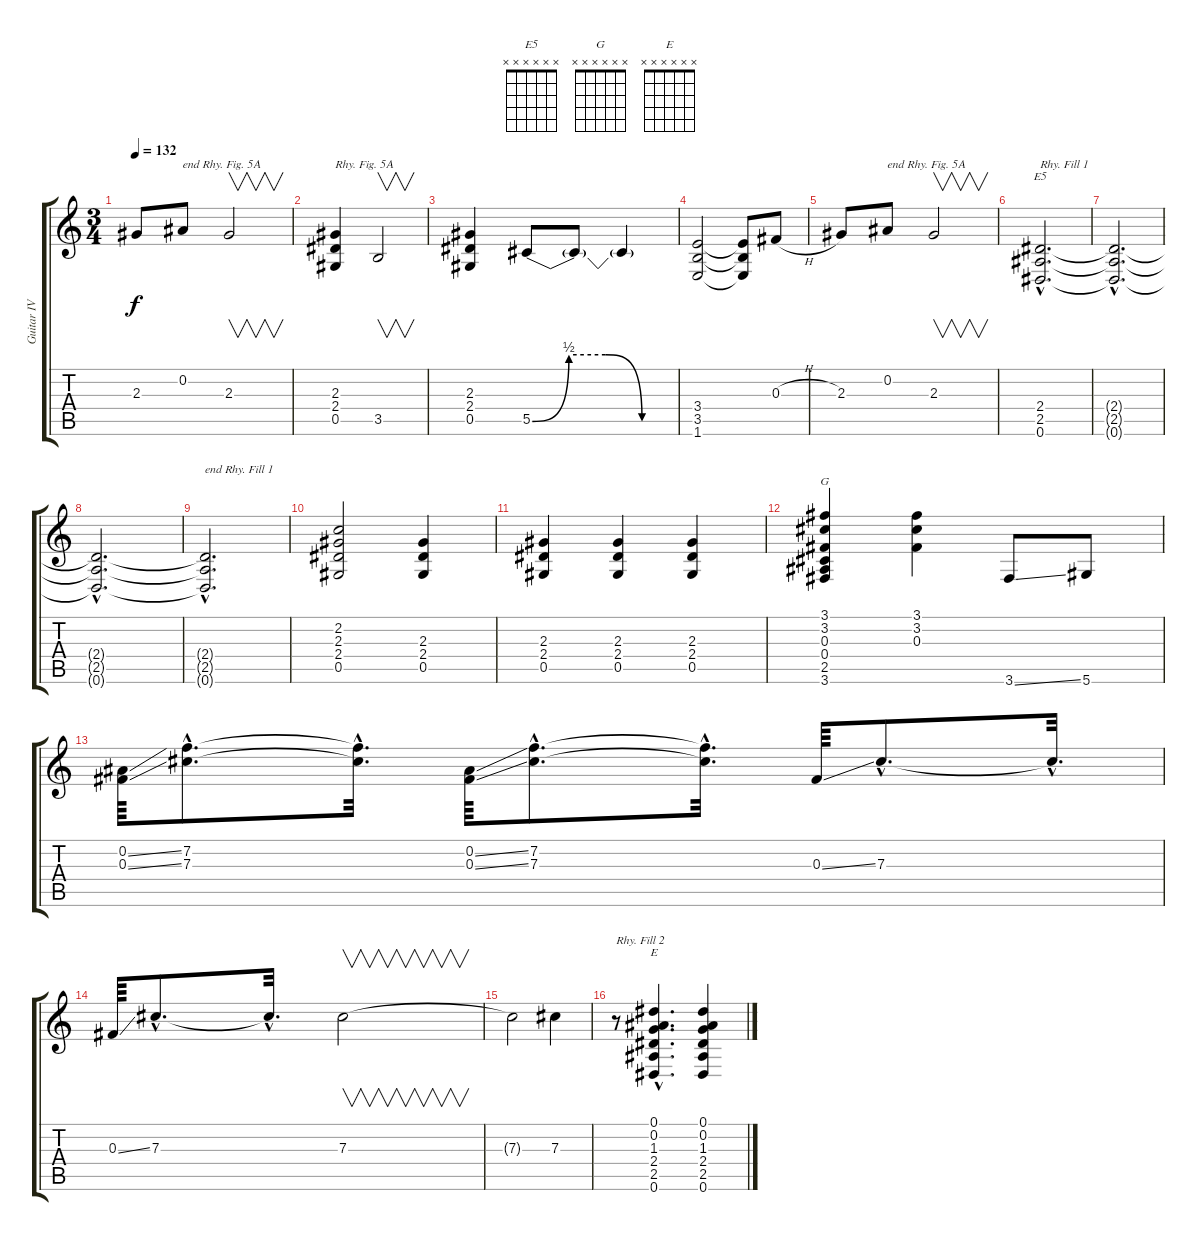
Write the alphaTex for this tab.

\track ("Guitar IV" "Guitar IV") {instrument distortionguitar}
\staff {score tabs}
\tuning (Eb4 Bb3 Gb3 Db3 Ab2 Eb2) {hide}
\chord ("E5" x x x x x x) {firstfret 0}
\chord ("G" x x x x x x) {firstfret 0}
\chord ("E" x x x x x x) {firstfret 0}
\ts (3 4)
\tempo 132
\clef g2
\ks c
2.3.8{dy f} 0.2.8{txt "end Rhy. Fig. 5A"} 2.3.2{v} |
(2.3 2.4 0.5).4{txt "Rhy. Fig. 5A"} 3.5.2{v} |
(2.3 2.4 0.5).4 5.5{be (custom 0 0 15 2 30 2 45 0 60 0)}.8 5.5{t}.8 5.5{t}.4 |
(3.4 3.5 1.6).2 (3.4{t} 3.5{t} 1.6{t}).8 0.3{h}.8 |
2.3.8 0.2.8{txt "end Rhy. Fig. 5A"} 2.3.2{v} |
(2.4{hac} 2.5{hac} 0.6{hac}).2{d ch "E5" txt "Rhy. Fill 1"} |
(2.4{hac t} 2.5{hac t} 0.6{hac t}).2{d} |
(2.4{hac t} 2.5{hac t} 0.6{hac t}).2{d} |
(2.4{hac t} 2.5{hac t} 0.6{hac t}).2{d txt "end Rhy. Fill 1"} |
(2.2 2.3 2.4 0.5).2 (2.3 2.4 0.5).4 |
(2.3 2.4 0.5).4 (2.3 2.4 0.5).4 (2.3 2.4 0.5).4 |
(3.1 3.2 0.3 0.4 2.5 3.6).4{ch "G"} (3.1 3.2 0.3).4 3.6{ss}.8 5.6.8 |
(0.2{ss} 0.3{ss}).64 (7.2{hac} 7.3{hac}).8{d} (7.2{hac t} 7.3{hac t}).32{d} (0.2{ss} 0.3{ss}).64 (7.2{hac} 7.3{hac}).8{d} (7.2{hac t} 7.3{hac t}).32{d} 0.3{ss}.64 7.3{hac}.8{d} 7.3{hac t}.32{d} |
0.3{ss}.64 7.3{hac}.8{d} 7.3{hac t}.32{d} 7.3.2{v} |
7.3{t}.2 7.3.4 |
r.8{txt "Rhy. Fill 2"} (0.1{hac} 0.2{hac} 1.3{hac} 2.4{hac} 2.5{hac} 0.6{hac}).4{d ch "E"} (0.1 0.2 1.3 2.4 2.5 0.6).4
